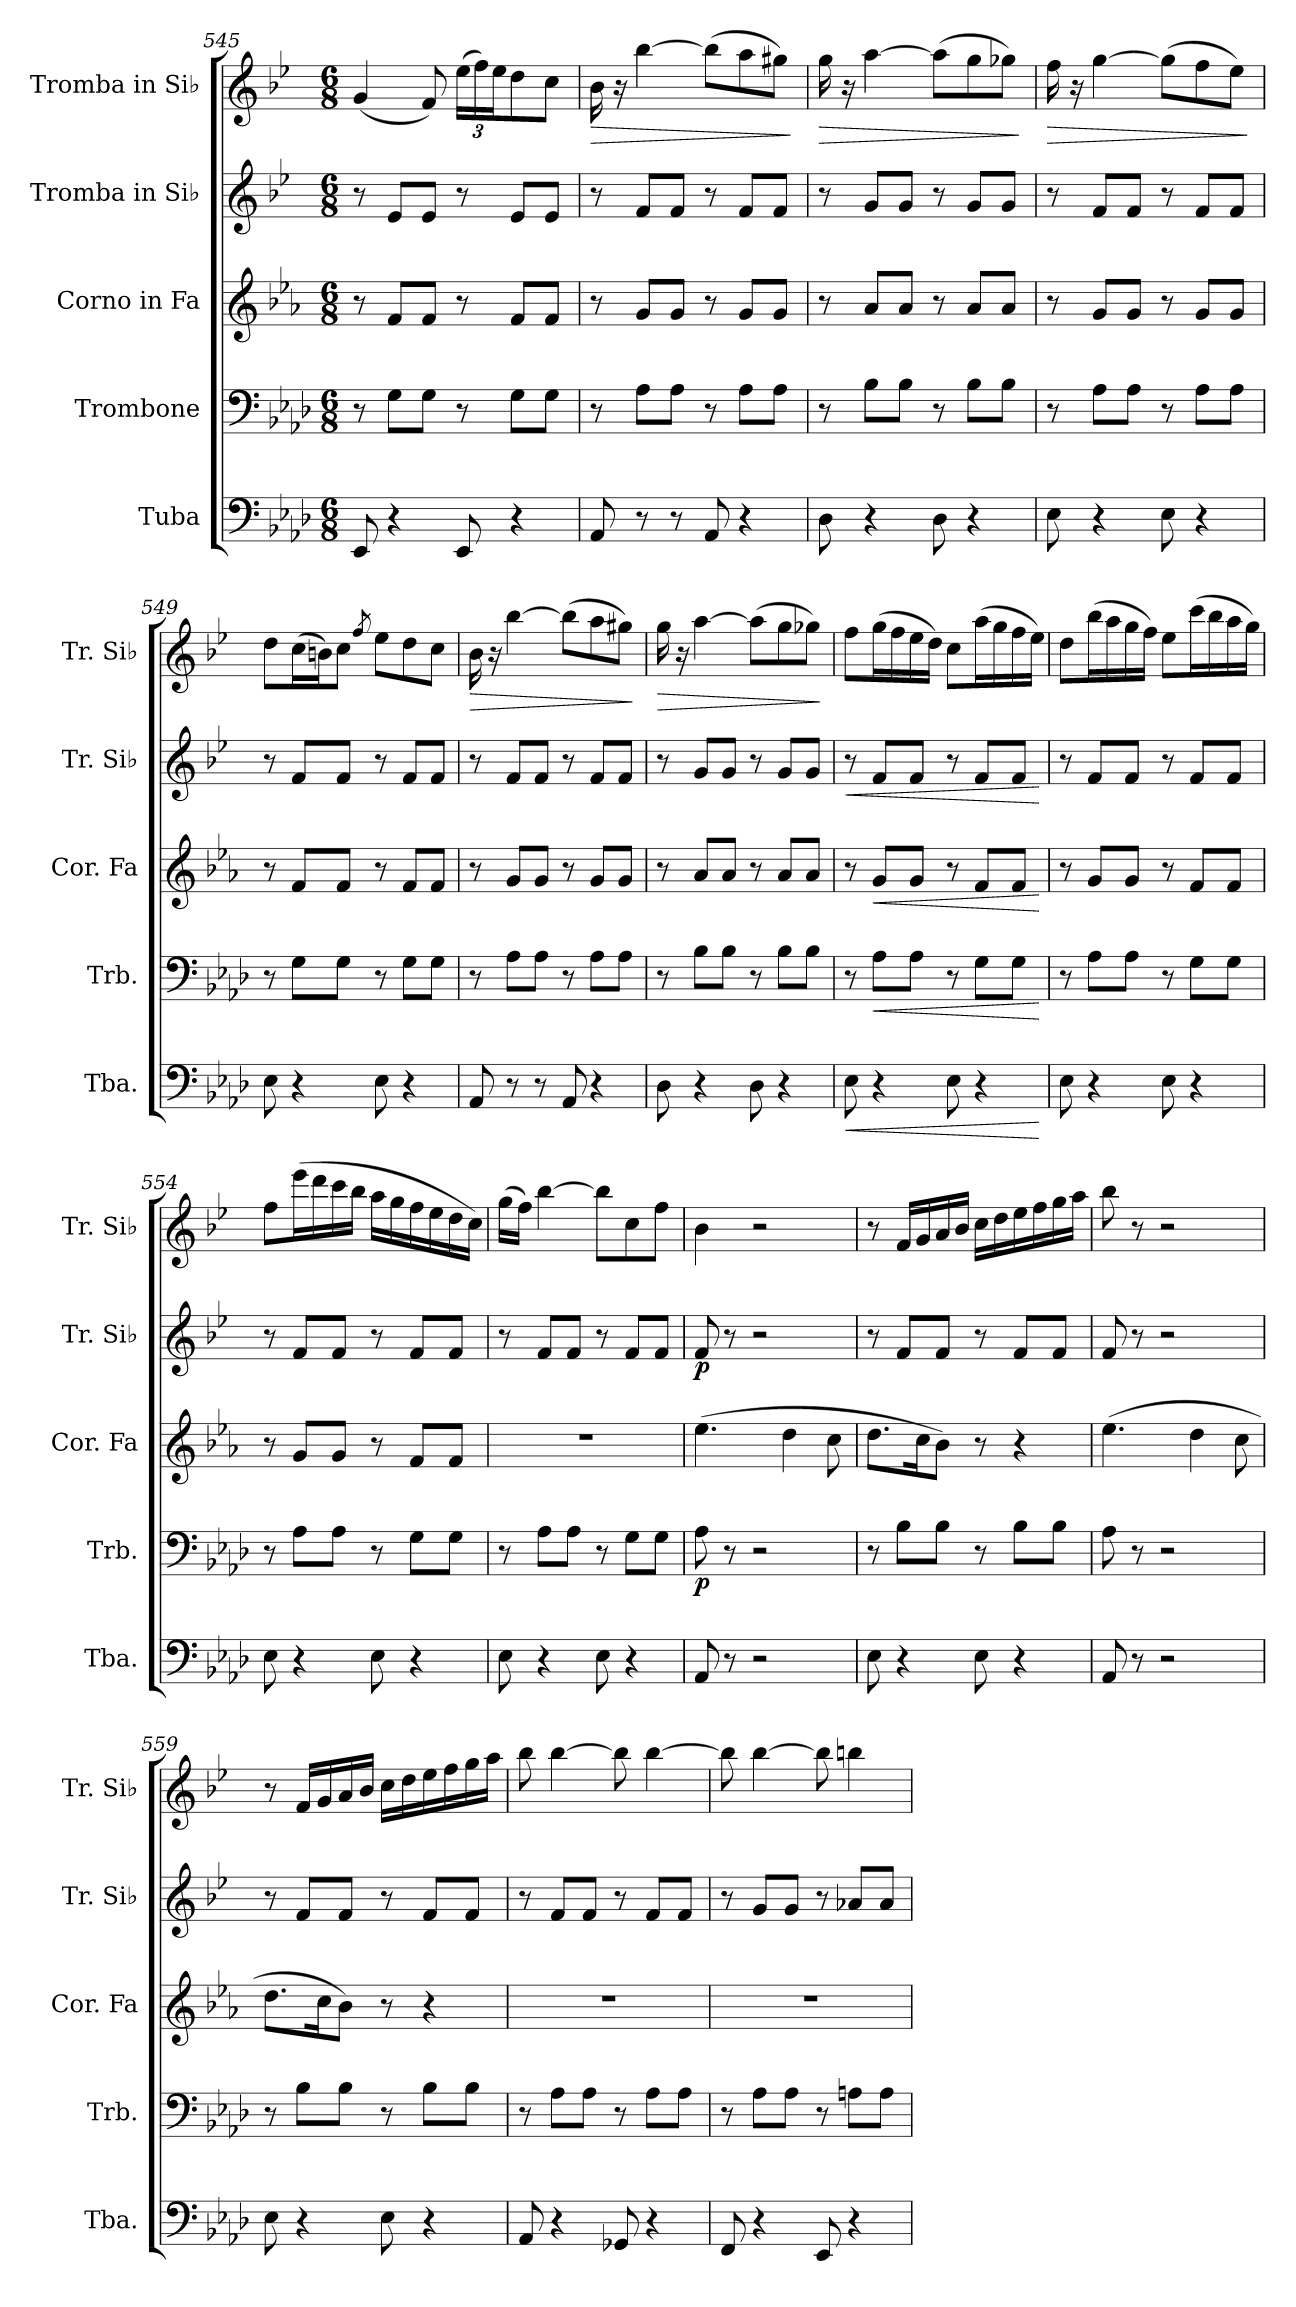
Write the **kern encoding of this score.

**kern	**dynam	**kern	**dynam	**kern	**dynam	**kern	**dynam	**kern	**dynam
*part5	*part5	*part4	*part4	*part3	*part3	*part2	*part2	*part1	*part1
*staff5	*staff5	*staff4	*staff4	*staff3	*staff3	*staff2	*staff2	*staff1	*staff1
*I"Tuba	*	*I"Trombone	*	*I"Corno in Fa	*	*I"Tromba in Si♭	*	*I"Tromba in Si♭	*
*I'Tba.	*	*I'Trb.	*	*I'Cor. Fa	*	*I'Tr. Si♭	*	*I'Tr. Si♭	*
*clefF4	*	*clefF4	*	*clefG2	*	*clefG2	*	*clefG2	*
*	*	*	*	*ITrd4c7	*	*ITrd1c2	*	*ITrd1c2	*
*k[b-e-a-d-]	*	*k[b-e-a-d-]	*	*k[b-e-a-d-]	*	*k[b-e-a-d-]	*	*k[b-e-a-d-]	*
*M6/8	*	*M6/8	*	*M6/8	*	*M6/8	*	*M6/8	*
=545	=545	=545	=545	=545	=545	=545	=545	=545	=545
8EE-/	.	8r	.	8r	.	8r	.	(4f/	.
4r	.	8G\L	.	8B-/L	.	8d-/L	.	.	.
.	.	8G\J	.	8B-/J	.	8d-/J	.	8e-/)	.
*	*	*	*	*	*	*	*	*Xbrackettup	*
8EE-/	.	8r	.	8r	.	8r	.	(24dd-\LL	.
.	.	.	.	.	.	.	.	24ee-\)	.
.	.	.	.	.	.	.	.	24dd-\J	.
4r	.	8G\L	.	8B-/L	.	8d-/L	.	8cc\	.
.	.	8G\J	.	8B-/J	.	8d-/J	.	8b-\J	.
!!LO:LB:g=z
=546	=546	=546	=546	=546	=546	=546	=546	=546	=546
!	!	!	!	!	!	!	!	!	!LO:HP:b
8AA-/	.	8r	.	8r	.	8r	.	16a-\	>
.	.	.	.	.	.	.	.	16r	.
8r	.	8A-\L	.	8c/L	.	8e-/L	.	[4aa-\	.
8r	.	8A-\J	.	8c/J	.	8e-/J	.	.	.
8AA-/	.	8r	.	8r	.	8r	.	(8aa-\L]	.
4r	.	8A-\L	.	8c/L	.	8e-/L	.	8gg\	.
.	.	8A-\J	.	8c/J	.	8e-/J	.	8ff#X\J)	.
.	.	.	.	.	.	.	.	.	]
=547	=547	=547	=547	=547	=547	=547	=547	=547	=547
!	!	!	!	!	!	!	!	!	!LO:HP:b
8D-\	.	8r	.	8r	.	8r	.	16ff\	>
.	.	.	.	.	.	.	.	16r	.
4r	.	8B-\L	.	8d-/L	.	8f/L	.	[4gg\	.
.	.	8B-\J	.	8d-/J	.	8f/J	.	.	.
8D-\	.	8r	.	8r	.	8r	.	(8gg\L]	.
4r	.	8B-\L	.	8d-/L	.	8f/L	.	8ff\	.
.	.	8B-\J	.	8d-/J	.	8f/J	.	8ff-X\J)	.
.	.	.	.	.	.	.	.	.	]
=548	=548	=548	=548	=548	=548	=548	=548	=548	=548
!	!	!	!	!	!	!	!	!	!LO:HP:b
8E-\	.	8r	.	8r	.	8r	.	16ee-\	>
.	.	.	.	.	.	.	.	16r	.
4r	.	8A-\L	.	8c/L	.	8e-/L	.	[4ff\	.
.	.	8A-\J	.	8c/J	.	8e-/J	.	.	.
8E-\	.	8r	.	8r	.	8r	.	(8ff\L]	.
4r	.	8A-\L	.	8c/L	.	8e-/L	.	8ee-\	.
.	.	8A-\J	.	8c/J	.	8e-/J	.	8dd-\J)	.
.	.	.	.	.	.	.	.	.	]
=549	=549	=549	=549	=549	=549	=549	=549	=549	=549
8E-\	.	8r	.	8r	.	8r	.	8cc\L	.
4r	.	8G\L	.	8B-/L	.	8e-/L	.	(16b-\L	.
.	.	.	.	.	.	.	.	16an\J)	.
.	.	8G\J	.	8B-/J	.	8e-/J	.	8b-\J	.
.	.	.	.	.	.	.	.	8qee-/	.
8E-\	.	8r	.	8r	.	8r	.	8dd-\L	.
4r	.	8G\L	.	8B-/L	.	8e-/L	.	8cc\	.
.	.	8G\J	.	8B-/J	.	8e-/J	.	8b-\J	.
=550	=550	=550	=550	=550	=550	=550	=550	=550	=550
!	!	!	!	!	!	!	!	!	!LO:HP:b
8AA-/	.	8r	.	8r	.	8r	.	16a-\	>
.	.	.	.	.	.	.	.	16r	.
8r	.	8A-\L	.	8c/L	.	8e-/L	.	[4aa-\	.
8r	.	8A-\J	.	8c/J	.	8e-/J	.	.	.
8AA-/	.	8r	.	8r	.	8r	.	(8aa-\L]	.
4r	.	8A-\L	.	8c/L	.	8e-/L	.	8gg\	.
.	.	8A-\J	.	8c/J	.	8e-/J	.	8ff#X\J)	.
.	.	.	.	.	.	.	.	.	]
=551	=551	=551	=551	=551	=551	=551	=551	=551	=551
!	!	!	!	!	!	!	!	!	!LO:HP:b
8D-\	.	8r	.	8r	.	8r	.	16ff\	>
.	.	.	.	.	.	.	.	16r	.
4r	.	8B-\L	.	8d-/L	.	8f/L	.	[4gg\	.
.	.	8B-\J	.	8d-/J	.	8f/J	.	.	.
8D-\	.	8r	.	8r	.	8r	.	(8gg\L]	.
4r	.	8B-\L	.	8d-/L	.	8f/L	.	8ff\	.
.	.	8B-\J	.	8d-/J	.	8f/J	.	8ff-X\J)	.
.	.	.	.	.	.	.	.	.	]
!!LO:PB:g=z
=552	=552	=552	=552	=552	=552	=552	=552	=552	=552
!	!LO:HP:b	!	!	!	!	!	!LO:HP:b	!	!
8E-\	<	8r	.	8r	.	8r	<	8ee-\L	.
!	!	!	!LO:HP:b	!	!LO:HP:b	!	!	!	!
4r	.	8A-\L	<	8c/L	<	8e-/L	.	(16ff\L	.
.	.	.	.	.	.	.	.	16ee-\	.
.	.	8A-\J	.	8c/J	.	8e-/J	.	16dd-\	.
.	.	.	.	.	.	.	.	16cc\JJ)	.
8E-\	.	8r	.	8r	.	8r	.	8b-\L	.
4r	.	8G\L	.	8B-/L	.	8e-/L	.	(16gg\L	.
.	.	.	.	.	.	.	.	16ff\	.
.	.	8G\J	.	8B-/J	.	8e-/J	.	16ee-\	.
.	.	.	.	.	.	.	.	16dd-\JJ)	.
.	[	.	[	.	[	.	[	.	.
=553	=553	=553	=553	=553	=553	=553	=553	=553	=553
8E-\	.	8r	.	8r	.	8r	.	8cc\L	.
4r	.	8A-\L	.	8c/L	.	8e-/L	.	(16aa-\L	.
.	.	.	.	.	.	.	.	16gg\	.
.	.	8A-\J	.	8c/J	.	8e-/J	.	16ff\	.
.	.	.	.	.	.	.	.	16ee-\JJ)	.
8E-\	.	8r	.	8r	.	8r	.	8dd-\L	.
4r	.	8G\L	.	8B-/L	.	8e-/L	.	(16bb-\L	.
.	.	.	.	.	.	.	.	16aa-\	.
.	.	8G\J	.	8B-/J	.	8e-/J	.	16gg\	.
.	.	.	.	.	.	.	.	16ff\JJ)	.
=554	=554	=554	=554	=554	=554	=554	=554	=554	=554
8E-\	.	8r	.	8r	.	8r	.	8ee-\L	.
4r	.	8A-\L	.	8c/L	.	8e-/L	.	(16ddd-\L	.
.	.	.	.	.	.	.	.	16ccc\	.
.	.	8A-\J	.	8c/J	.	8e-/J	.	16bb-\	.
.	.	.	.	.	.	.	.	16aa-\JJ	.
8E-\	.	8r	.	8r	.	8r	.	16gg\LL	.
.	.	.	.	.	.	.	.	16ff\	.
4r	.	8G\L	.	8B-/L	.	8e-/L	.	16ee-\	.
.	.	.	.	.	.	.	.	16dd-\	.
.	.	8G\J	.	8B-/J	.	8e-/J	.	16cc\	.
.	.	.	.	.	.	.	.	16b-\JJ)	.
=555	=555	=555	=555	=555	=555	=555	=555	=555	=555
8E-\	.	8r	.	2.r	.	8r	.	(16ff\LL	.
.	.	.	.	.	.	.	.	16ee-\JJ)	.
4r	.	8A-\L	.	.	.	8e-/L	.	[4aa-\	.
.	.	8A-\J	.	.	.	8e-/J	.	.	.
8E-\	.	8r	.	.	.	8r	.	8aa-\L]	.
4r	.	8G\L	.	.	.	8e-/L	.	8b-\	.
.	.	8G\J	.	.	.	8e-/J	.	8ee-\J	.
=556	=556	=556	=556	=556	=556	=556	=556	=556	=556
!	!	!	!LO:DY:b	!	!	!	!LO:DY:b	!	!
8AA-/	.	8A-\	p	(4.a-\	.	8e-/	p	4a-\	.
8r	.	8r	.	.	.	8r	.	.	.
2r	.	2r	.	.	.	2r	.	2r	.
.	.	.	.	4g\	.	.	.	.	.
.	.	.	.	8f\	.	.	.	.	.
!!LO:LB:g=z
=557	=557	=557	=557	=557	=557	=557	=557	=557	=557
8E-\	.	8r	.	8.g\L	.	8r	.	8r	.
4r	.	8B-\L	.	.	.	8e-/L	.	16e-/LL	.
.	.	.	.	16f\K	.	.	.	16f/	.
.	.	8B-\J	.	8e-\J)	.	8e-/J	.	16g/	.
.	.	.	.	.	.	.	.	16a-/JJ	.
8E-\	.	8r	.	8r	.	8r	.	16b-\LL	.
.	.	.	.	.	.	.	.	16cc\	.
4r	.	8B-\L	.	4r	.	8e-/L	.	16dd-\	.
.	.	.	.	.	.	.	.	16ee-\	.
.	.	8B-\J	.	.	.	8e-/J	.	16ff\	.
.	.	.	.	.	.	.	.	16gg\JJ	.
=558	=558	=558	=558	=558	=558	=558	=558	=558	=558
8AA-/	.	8A-\	.	(4.a-\	.	8e-/	.	8aa-\	.
8r	.	8r	.	.	.	8r	.	8r	.
2r	.	2r	.	.	.	2r	.	2r	.
.	.	.	.	4g\	.	.	.	.	.
.	.	.	.	8f\	.	.	.	.	.
=559	=559	=559	=559	=559	=559	=559	=559	=559	=559
8E-\	.	8r	.	8.g\L	.	8r	.	8r	.
4r	.	8B-\L	.	.	.	8e-/L	.	16e-/LL	.
.	.	.	.	16f\K	.	.	.	16f/	.
.	.	8B-\J	.	8e-\J)	.	8e-/J	.	16g/	.
.	.	.	.	.	.	.	.	16a-/JJ	.
8E-\	.	8r	.	8r	.	8r	.	16b-\LL	.
.	.	.	.	.	.	.	.	16cc\	.
4r	.	8B-\L	.	4r	.	8e-/L	.	16dd-\	.
.	.	.	.	.	.	.	.	16ee-\	.
.	.	8B-\J	.	.	.	8e-/J	.	16ff\	.
.	.	.	.	.	.	.	.	16gg\JJ	.
=560	=560	=560	=560	=560	=560	=560	=560	=560	=560
8AA-/	.	8r	.	2.r	.	8r	.	8aa-\	.
4r	.	8A-\L	.	.	.	8e-/L	.	[4aa-\	.
.	.	8A-\J	.	.	.	8e-/J	.	.	.
8GG-X/	.	8r	.	.	.	8r	.	8aa-\]	.
4r	.	8A-\L	.	.	.	8e-/L	.	[4aa-\	.
.	.	8A-\J	.	.	.	8e-/J	.	.	.
=561	=561	=561	=561	=561	=561	=561	=561	=561	=561
8FF/	.	8r	.	2.r	.	8r	.	8aa-\]	.
4r	.	8A-\L	.	.	.	8f/L	.	[4aa-\	.
.	.	8A-\J	.	.	.	8f/J	.	.	.
8EE-/	.	8r	.	.	.	8r	.	8aa-\]	.
4r	.	8An\L	.	.	.	8g-X/L	.	4aan\	.
.	.	8A\J	.	.	.	8g-/J	.	.	.
=	=	=	=	=	=	=	=	=	=
*-	*-	*-	*-	*-	*-	*-	*-	*-	*-
